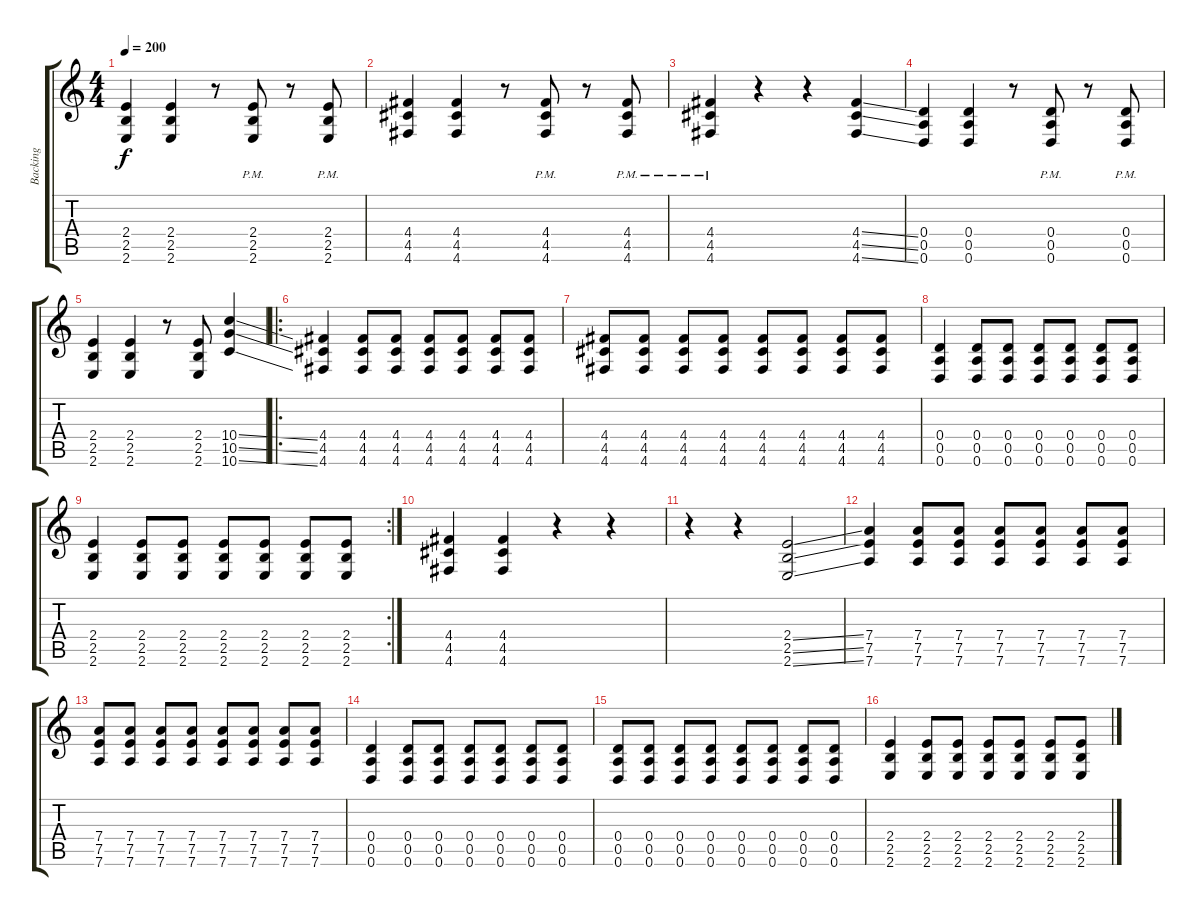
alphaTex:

\track ("Backing" "Backing") {instrument distortionguitar}
\staff {score tabs}
\tuning (E4 B3 G3 D3 A2 D2) {hide}
\ts (4 4)
\tempo 200
\clef g2
\ks c
(2.4 2.5 2.6).4{dy f} (2.4 2.5 2.6).4 r.8 (2.4{pm} 2.5{pm} 2.6{pm}).8 r.8 (2.4{pm} 2.5{pm} 2.6{pm}).8 |
(4.4 4.5 4.6).4 (4.4 4.5 4.6).4 r.8 (4.4{pm} 4.5{pm} 4.6{pm}).8 r.8 (4.4{pm} 4.5{pm} 4.6{pm}).8 |
(4.4{pm} 4.5{pm} 4.6{pm}).4 r.4 r.4 (4.4{ss} 4.5{ss} 4.6{ss}).4 |
(0.4 0.5 0.6).4 (0.4 0.5 0.6).4 r.8 (0.4{pm} 0.5{pm} 0.6{pm}).8 r.8 (0.4{pm} 0.5{pm} 0.6{pm}).8 |
(2.4 2.5 2.6).4 (2.4 2.5 2.6).4 r.8 (2.4 2.5 2.6).8 (10.4{ss} 10.5{ss} 10.6{ss}).4 |
\ro
(4.4 4.5 4.6).4 (4.4 4.5 4.6).8 (4.4 4.5 4.6).8 (4.4 4.5 4.6).8 (4.4 4.5 4.6).8 (4.4 4.5 4.6).8 (4.4 4.5 4.6).8 |
(4.4 4.5 4.6).8 (4.4 4.5 4.6).8 (4.4 4.5 4.6).8 (4.4 4.5 4.6).8 (4.4 4.5 4.6).8 (4.4 4.5 4.6).8 (4.4 4.5 4.6).8 (4.4 4.5 4.6).8 |
(0.4 0.5 0.6).4 (0.4 0.5 0.6).8 (0.4 0.5 0.6).8 (0.4 0.5 0.6).8 (0.4 0.5 0.6).8 (0.4 0.5 0.6).8 (0.4 0.5 0.6).8 |
\rc 2
(2.4 2.5 2.6).4 (2.4 2.5 2.6).8 (2.4 2.5 2.6).8 (2.4 2.5 2.6).8 (2.4 2.5 2.6).8 (2.4 2.5 2.6).8 (2.4 2.5 2.6).8 |
(4.4 4.5 4.6).4 (4.4 4.5 4.6).4 r.4 r.4 |
r.4 r.4 (2.4{ss} 2.5{ss} 2.6{ss}).2 |
(7.4 7.5 7.6).4 (7.4 7.5 7.6).8 (7.4 7.5 7.6).8 (7.4 7.5 7.6).8 (7.4 7.5 7.6).8 (7.4 7.5 7.6).8 (7.4 7.5 7.6).8 |
(7.4 7.5 7.6).8 (7.4 7.5 7.6).8 (7.4 7.5 7.6).8 (7.4 7.5 7.6).8 (7.4 7.5 7.6).8 (7.4 7.5 7.6).8 (7.4 7.5 7.6).8 (7.4 7.5 7.6).8 |
(0.4 0.5 0.6).4 (0.4 0.5 0.6).8 (0.4 0.5 0.6).8 (0.4 0.5 0.6).8 (0.4 0.5 0.6).8 (0.4 0.5 0.6).8 (0.4 0.5 0.6).8 |
(0.4 0.5 0.6).8 (0.4 0.5 0.6).8 (0.4 0.5 0.6).8 (0.4 0.5 0.6).8 (0.4 0.5 0.6).8 (0.4 0.5 0.6).8 (0.4 0.5 0.6).8 (0.4 0.5 0.6).8 |
(2.4 2.5 2.6).4 (2.4 2.5 2.6).8 (2.4 2.5 2.6).8 (2.4 2.5 2.6).8 (2.4 2.5 2.6).8 (2.4 2.5 2.6).8 (2.4 2.5 2.6).8
